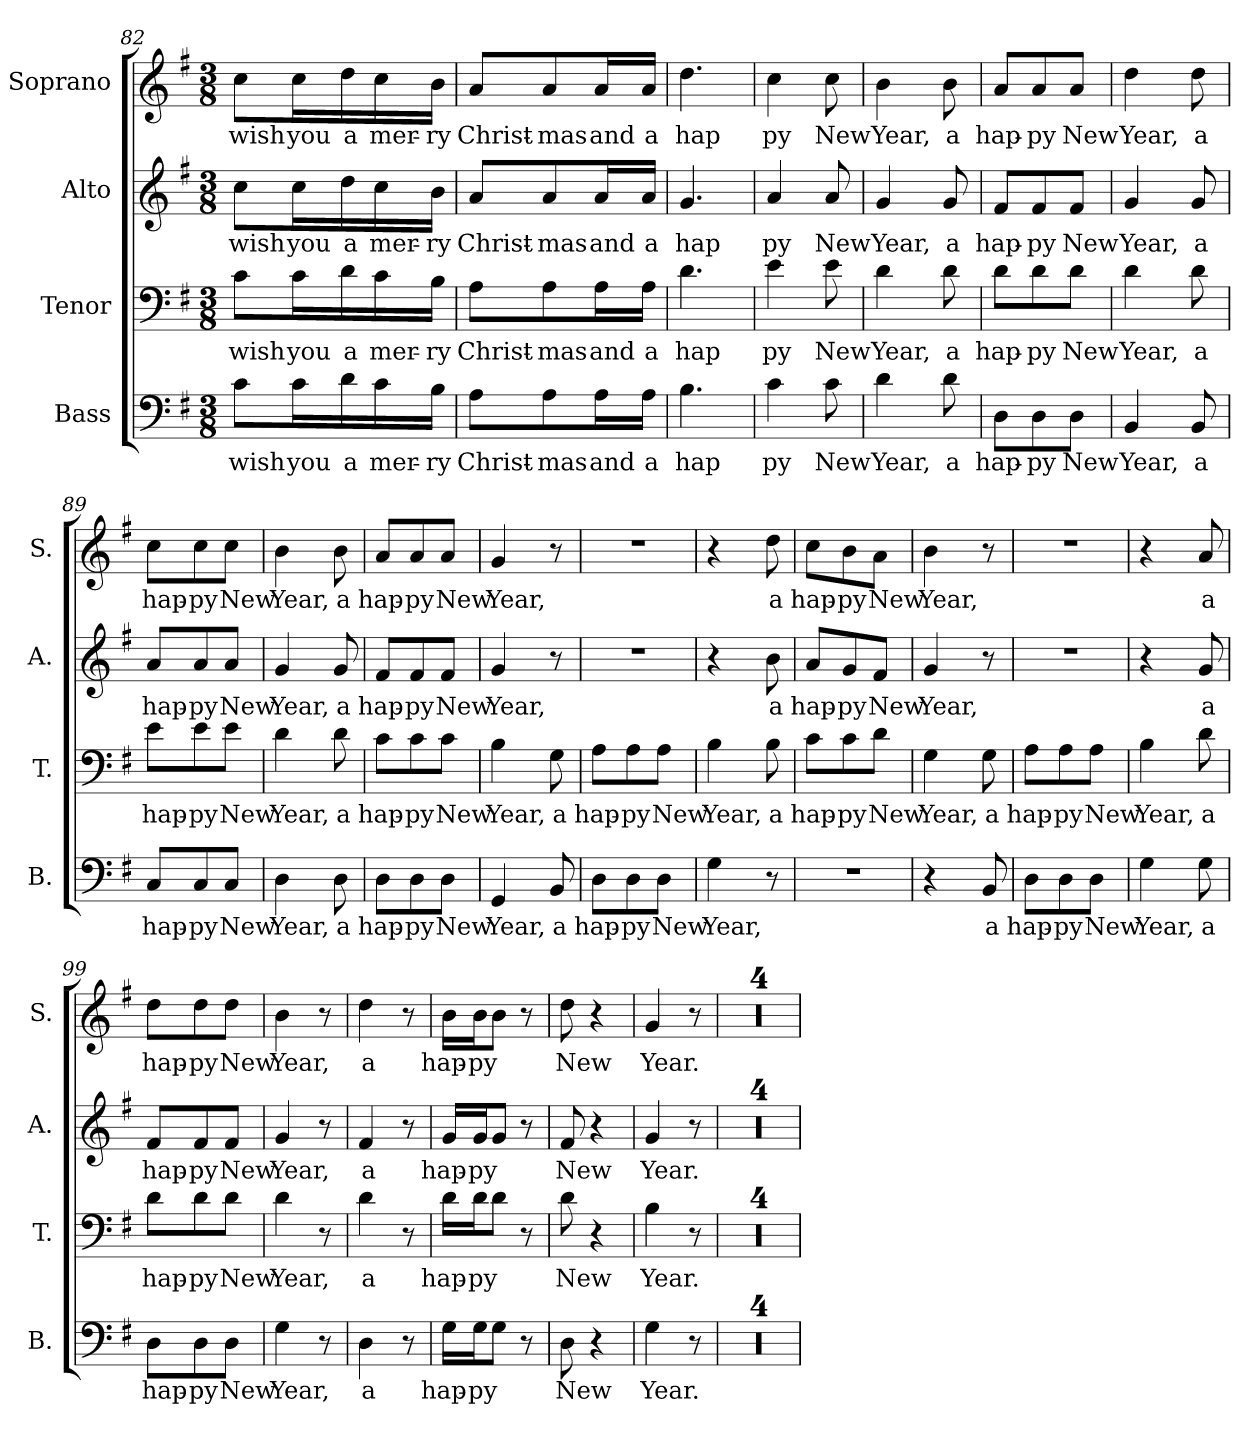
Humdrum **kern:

**kern	**text	**kern	**text	**kern	**text	**kern	**text
*part4	*part4	*part3	*part3	*part2	*part2	*part1	*part1
*staff4	*staff4	*staff3	*staff3	*staff2	*staff2	*staff1	*staff1
*I"Bass	*	*I"Tenor	*	*I"Alto	*	*I"Soprano	*
*I'B.	*	*I'T.	*	*I'A.	*	*I'S.	*
*clefF4	*	*clefF4	*	*clefG2	*	*clefG2	*
*k[f#]	*	*k[f#]	*	*k[f#]	*	*k[f#]	*
*M3/8	*	*M3/8	*	*M3/8	*	*M3/8	*
=82	=82	=82	=82	=82	=82	=82	=82
!	!LO:LY:b	!	!LO:LY:b	!	!LO:LY:b	!	!LO:LY:b
8c\L	wish	8c\L	wish	8cc\L	wish	8cc\L	wish
!	!LO:LY:b	!	!LO:LY:b	!	!LO:LY:b	!	!LO:LY:b
16c\L	you	16c\L	you	16cc\L	you	16cc\L	you
!	!LO:LY:b	!	!LO:LY:b	!	!LO:LY:b	!	!LO:LY:b
16d\	a	16d\	a	16dd\	a	16dd\	a
!	!LO:LY:b	!	!LO:LY:b	!	!LO:LY:b	!	!LO:LY:b
16c\	mer-	16c\	mer-	16cc\	mer-	16cc\	mer-
!	!LO:LY:b	!	!LO:LY:b	!	!LO:LY:b	!	!LO:LY:b
16B\JJ	-ry	16B\JJ	-ry	16b\JJ	-ry	16b\JJ	-ry
=83	=83	=83	=83	=83	=83	=83	=83
!	!LO:LY:b	!	!LO:LY:b	!	!LO:LY:b	!	!LO:LY:b
8A\L	Christ-	8A\L	Christ-	8a/L	Christ-	8a/L	Christ-
!	!LO:LY:b	!	!LO:LY:b	!	!LO:LY:b	!	!LO:LY:b
8A\	-mas	8A\	-mas	8a/	-mas	8a/	-mas
!	!LO:LY:b	!	!LO:LY:b	!	!LO:LY:b	!	!LO:LY:b
16A\L	and	16A\L	and	16a/L	and	16a/L	and
!	!LO:LY:b	!	!LO:LY:b	!	!LO:LY:b	!	!LO:LY:b
16A\JJ	a	16A\JJ	a	16a/JJ	a	16a/JJ	a
=84	=84	=84	=84	=84	=84	=84	=84
!	!LO:LY:b	!	!LO:LY:b	!	!LO:LY:b	!	!LO:LY:b
4.B\	hap	4.d\	hap	4.g/	hap	4.dd\	hap
=85	=85	=85	=85	=85	=85	=85	=85
!	!LO:LY:b	!	!LO:LY:b	!	!LO:LY:b	!	!LO:LY:b
4c\	py	4e\	py	4a/	py	4cc\	py
!	!LO:LY:b	!	!LO:LY:b	!	!LO:LY:b	!	!LO:LY:b
8c\	New	8e\	New	8a/	New	8cc\	New
!!LO:PB:g=z
=86	=86	=86	=86	=86	=86	=86	=86
!	!LO:LY:b	!	!LO:LY:b	!	!LO:LY:b	!	!LO:LY:b
4d\	Year,	4d\	Year,	4g/	Year,	4b\	Year,
!	!LO:LY:b	!	!LO:LY:b	!	!LO:LY:b	!	!LO:LY:b
8d\	a	8d\	a	8g/	a	8b\	a
=87	=87	=87	=87	=87	=87	=87	=87
!	!LO:LY:b	!	!LO:LY:b	!	!LO:LY:b	!	!LO:LY:b
8D\L	hap-	8d\L	hap-	8f#/L	hap-	8a/L	hap-
!	!LO:LY:b	!	!LO:LY:b	!	!LO:LY:b	!	!LO:LY:b
8D\	-py	8d\	-py	8f#/	-py	8a/	-py
!	!LO:LY:b	!	!LO:LY:b	!	!LO:LY:b	!	!LO:LY:b
8D\J	New	8d\J	New	8f#/J	New	8a/J	New
=88	=88	=88	=88	=88	=88	=88	=88
!	!LO:LY:b	!	!LO:LY:b	!	!LO:LY:b	!	!LO:LY:b
4BB/	Year,	4d\	Year,	4g/	Year,	4dd\	Year,
!	!LO:LY:b	!	!LO:LY:b	!	!LO:LY:b	!	!LO:LY:b
8BB/	a	8d\	a	8g/	a	8dd\	a
=89	=89	=89	=89	=89	=89	=89	=89
!	!LO:LY:b	!	!LO:LY:b	!	!LO:LY:b	!	!LO:LY:b
8C/L	hap-	8e\L	hap-	8a/L	hap-	8cc\L	hap-
!	!LO:LY:b	!	!LO:LY:b	!	!LO:LY:b	!	!LO:LY:b
8C/	-py	8e\	-py	8a/	-py	8cc\	-py
!	!LO:LY:b	!	!LO:LY:b	!	!LO:LY:b	!	!LO:LY:b
8C/J	New	8e\J	New	8a/J	New	8cc\J	New
=90	=90	=90	=90	=90	=90	=90	=90
!	!LO:LY:b	!	!LO:LY:b	!	!LO:LY:b	!	!LO:LY:b
4D\	Year,	4d\	Year,	4g/	Year,	4b\	Year,
!	!LO:LY:b	!	!LO:LY:b	!	!LO:LY:b	!	!LO:LY:b
8D\	a	8d\	a	8g/	a	8b\	a
=91	=91	=91	=91	=91	=91	=91	=91
!	!LO:LY:b	!	!LO:LY:b	!	!LO:LY:b	!	!LO:LY:b
8D\L	hap-	8c\L	hap-	8f#/L	hap-	8a/L	hap-
!	!LO:LY:b	!	!LO:LY:b	!	!LO:LY:b	!	!LO:LY:b
8D\	-py	8c\	-py	8f#/	-py	8a/	-py
!	!LO:LY:b	!	!LO:LY:b	!	!LO:LY:b	!	!LO:LY:b
8D\J	New	8c\J	New	8f#/J	New	8a/J	New
=92	=92	=92	=92	=92	=92	=92	=92
!	!LO:LY:b	!	!LO:LY:b	!	!LO:LY:b	!	!LO:LY:b
4GG/	Year,	4B\	Year,	4g/	Year,	4g/	Year,
!	!LO:LY:b	!	!LO:LY:b	!	!	!	!
8BB/	a	8G\	a	8r	.	8r	.
=93	=93	=93	=93	=93	=93	=93	=93
!	!LO:LY:b	!	!LO:LY:b	!	!	!	!
8D\L	hap-	8A\L	hap-	4.r	.	4.r	.
!	!LO:LY:b	!	!LO:LY:b	!	!	!	!
8D\	-py	8A\	-py	.	.	.	.
!	!LO:LY:b	!	!LO:LY:b	!	!	!	!
8D\J	New	8A\J	New	.	.	.	.
=94	=94	=94	=94	=94	=94	=94	=94
!	!LO:LY:b	!	!LO:LY:b	!	!	!	!
4G\	Year,	4B\	Year,	4r	.	4r	.
!	!	!	!LO:LY:b	!	!LO:LY:b	!	!LO:LY:b
8r	.	8B\	a	8b\	a	8dd\	a
!!LO:LB:g=z
=95	=95	=95	=95	=95	=95	=95	=95
!	!	!	!LO:LY:b	!	!LO:LY:b	!	!LO:LY:b
4.r	.	8c\L	hap-	8a/L	hap-	8cc\L	hap-
!	!	!	!LO:LY:b	!	!LO:LY:b	!	!LO:LY:b
.	.	8c\	-py	8g/	-py	8b\	-py
!	!	!	!LO:LY:b	!	!LO:LY:b	!	!LO:LY:b
.	.	8d\J	New	8f#/J	New	8a\J	New
=96	=96	=96	=96	=96	=96	=96	=96
!	!	!	!LO:LY:b	!	!LO:LY:b	!	!LO:LY:b
4r	.	4G\	Year,	4g/	Year,	4b\	Year,
!	!LO:LY:b	!	!LO:LY:b	!	!	!	!
8BB/	a	8G\	a	8r	.	8r	.
=97	=97	=97	=97	=97	=97	=97	=97
!	!LO:LY:b	!	!LO:LY:b	!	!	!	!
8D\L	hap-	8A\L	hap-	4.r	.	4.r	.
!	!LO:LY:b	!	!LO:LY:b	!	!	!	!
8D\	-py	8A\	-py	.	.	.	.
!	!LO:LY:b	!	!LO:LY:b	!	!	!	!
8D\J	New	8A\J	New	.	.	.	.
=98	=98	=98	=98	=98	=98	=98	=98
!	!LO:LY:b	!	!LO:LY:b	!	!	!	!
4G\	Year,	4B\	Year,	4r	.	4r	.
!	!LO:LY:b	!	!LO:LY:b	!	!LO:LY:b	!	!LO:LY:b
8G\	a	8d\	a	8g/	a	8a/	a
=99	=99	=99	=99	=99	=99	=99	=99
!	!LO:LY:b	!	!LO:LY:b	!	!LO:LY:b	!	!LO:LY:b
8D\L	hap-	8d\L	hap-	8f#/L	hap-	8dd\L	hap-
!	!LO:LY:b	!	!LO:LY:b	!	!LO:LY:b	!	!LO:LY:b
8D\	-py	8d\	-py	8f#/	-py	8dd\	-py
!	!LO:LY:b	!	!LO:LY:b	!	!LO:LY:b	!	!LO:LY:b
8D\J	New	8d\J	New	8f#/J	New	8dd\J	New
=100	=100	=100	=100	=100	=100	=100	=100
!	!LO:LY:b	!	!LO:LY:b	!	!LO:LY:b	!	!LO:LY:b
4G\	Year,	4d\	Year,	4g/	Year,	4b\	Year,
8r	.	8r	.	8r	.	8r	.
=101	=101	=101	=101	=101	=101	=101	=101
!	!LO:LY:b	!	!LO:LY:b	!	!LO:LY:b	!	!LO:LY:b
4D\	a	4d\	a	4f#/	a	4dd\	a
8r	.	8r	.	8r	.	8r	.
=102	=102	=102	=102	=102	=102	=102	=102
!	!LO:LY:b	!	!LO:LY:b	!	!LO:LY:b	!	!LO:LY:b
16G\LL	hap-	16d\LL	hap-	16g/LL	hap-	16b\LL	hap-
!	!LO:LY:b	!	!LO:LY:b	!	!LO:LY:b	!	!LO:LY:b
16G\J	-py	16d\J	-py	16g/J	-py	16b\J	-py
8G\J	.	8d\J	.	8g/J	.	8b\J	.
8r	.	8r	.	8r	.	8r	.
=103	=103	=103	=103	=103	=103	=103	=103
!	!LO:LY:b	!	!LO:LY:b	!	!LO:LY:b	!	!LO:LY:b
8D\	New	8d\	New	8f#/	New	8dd\	New
4r	.	4r	.	4r	.	4r	.
=104	=104	=104	=104	=104	=104	=104	=104
!	!LO:LY:b	!	!LO:LY:b	!	!LO:LY:b	!	!LO:LY:b
4G\	Year.	4B\	Year.	4g/	Year.	4g/	Year.
8r	.	8r	.	8r	.	8r	.
!!LO:PB:g=z
=105	=105	=105	=105	=105	=105	=105	=105
4.r	.	4.r	.	4.r	.	4.r	.
=106	=106	=106	=106	=106	=106	=106	=106
4.r	.	4.r	.	4.r	.	4.r	.
=107	=107	=107	=107	=107	=107	=107	=107
4.r	.	4.r	.	4.r	.	4.r	.
=108	=108	=108	=108	=108	=108	=108	=108
4.r	.	4.r	.	4.r	.	4.r	.
=	=	=	=	=	=	=	=
*-	*-	*-	*-	*-	*-	*-	*-
